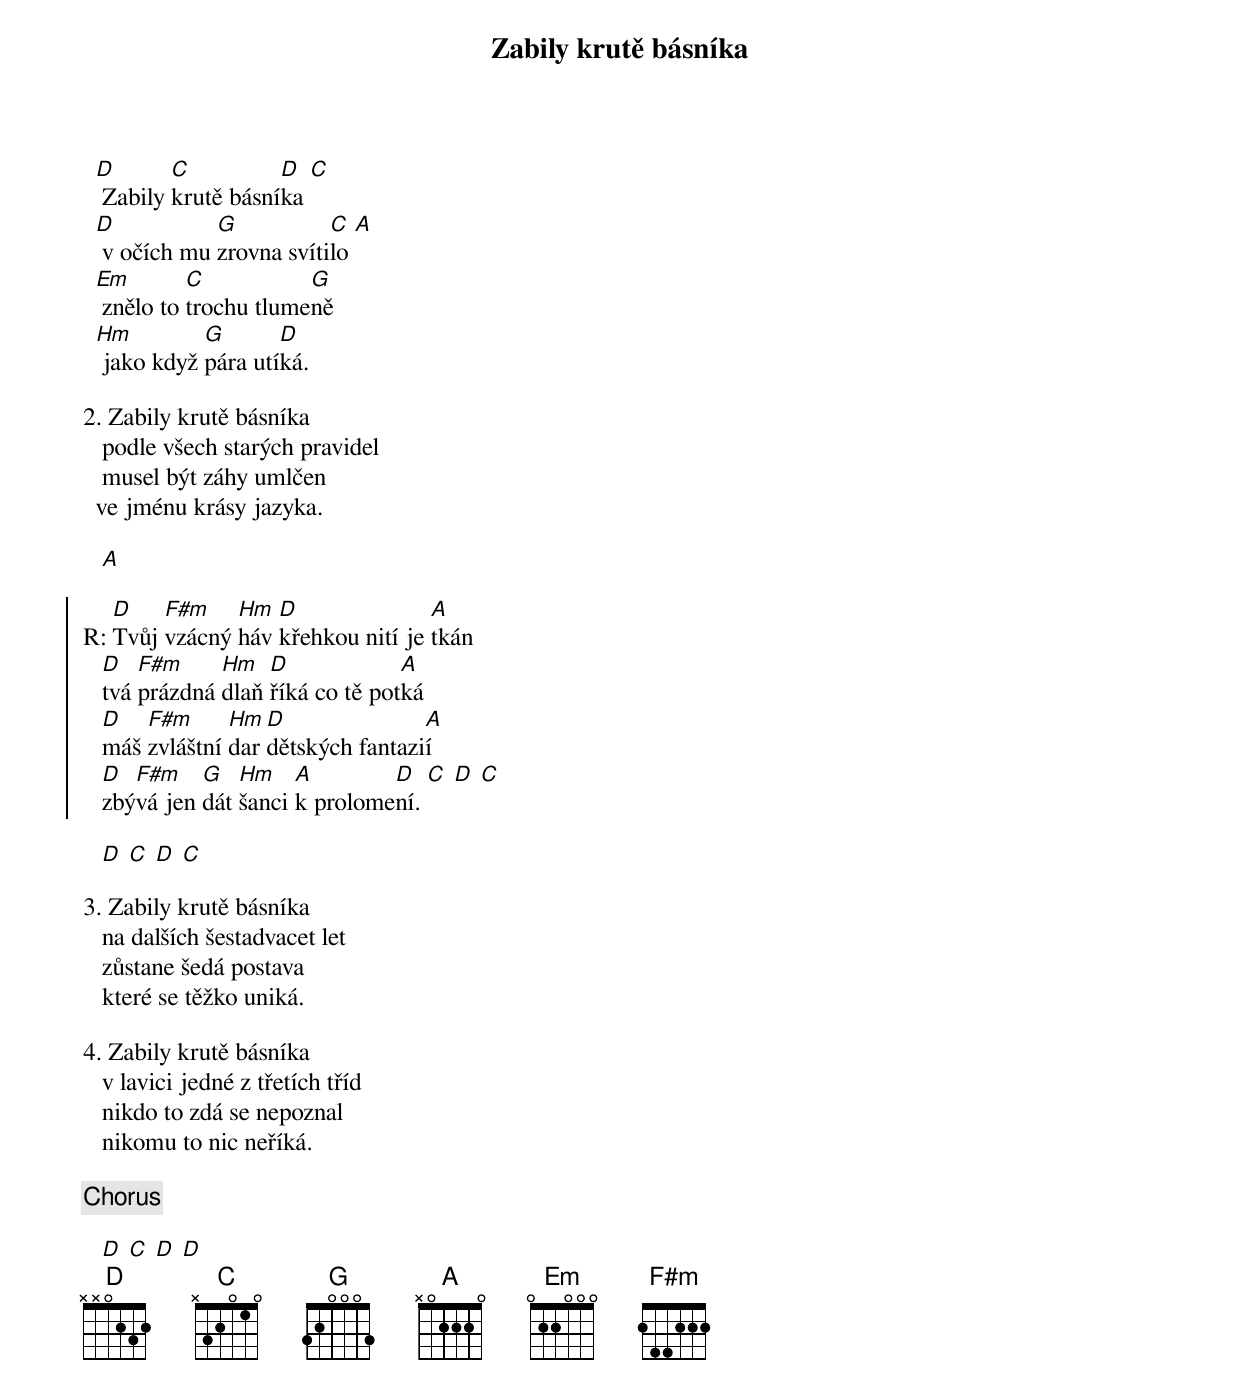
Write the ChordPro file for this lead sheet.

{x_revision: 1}
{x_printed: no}

{artist Epy de Mye}
{source https://pisnicky-akordy.cz/epy-de-mye/zabily-basnika#}

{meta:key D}
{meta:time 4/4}

{title: Zabily krutě básníka}

{start_of_verse}
  [D] Zabily [C]krutě básní[D]ka [C]
  [D] v očích mu [G]zrovna svíti[C]lo [A]
  [Em] znělo to [C]trochu tlume[G]ně
  [Hm] jako když [G]pára utí[D]ká.
{end_of_verse}

{start_of_verse}
2. Zabily krutě básníka
   podle všech starých pravidel
   musel být záhy umlčen
  ve jménu krásy jazyka.
{end_of_verse}

   [A]

{soc}
R: [D]Tvůj [F#m]vzácný [Hm]háv [D]křehkou nití je [A]tkán
   [D]tvá [F#m]prázdná [Hm]dlaň [D]říká co tě pot[A]ká
   [D]máš [F#m]zvláštní [Hm]dar [D]dětských fantazi[A]í
   [D]zbý[F#m]vá jen [G]dát [Hm]šanci [A]k prolome[D]ní. [C] [D] [C]
{eoc}

   [D] [C] [D] [C]

{start_of_verse}
3. Zabily krutě básníka
   na dalších šestadvacet let
   zůstane šedá postava
   které se těžko uniká.
{end_of_verse}

{start_of_verse}
4. Zabily krutě básníka
   v lavici jedné z třetích tříd
   nikdo to zdá se nepoznal
   nikomu to nic neříká.
{end_of_verse}

{chorus}

   [D] [C] [D] [D]
